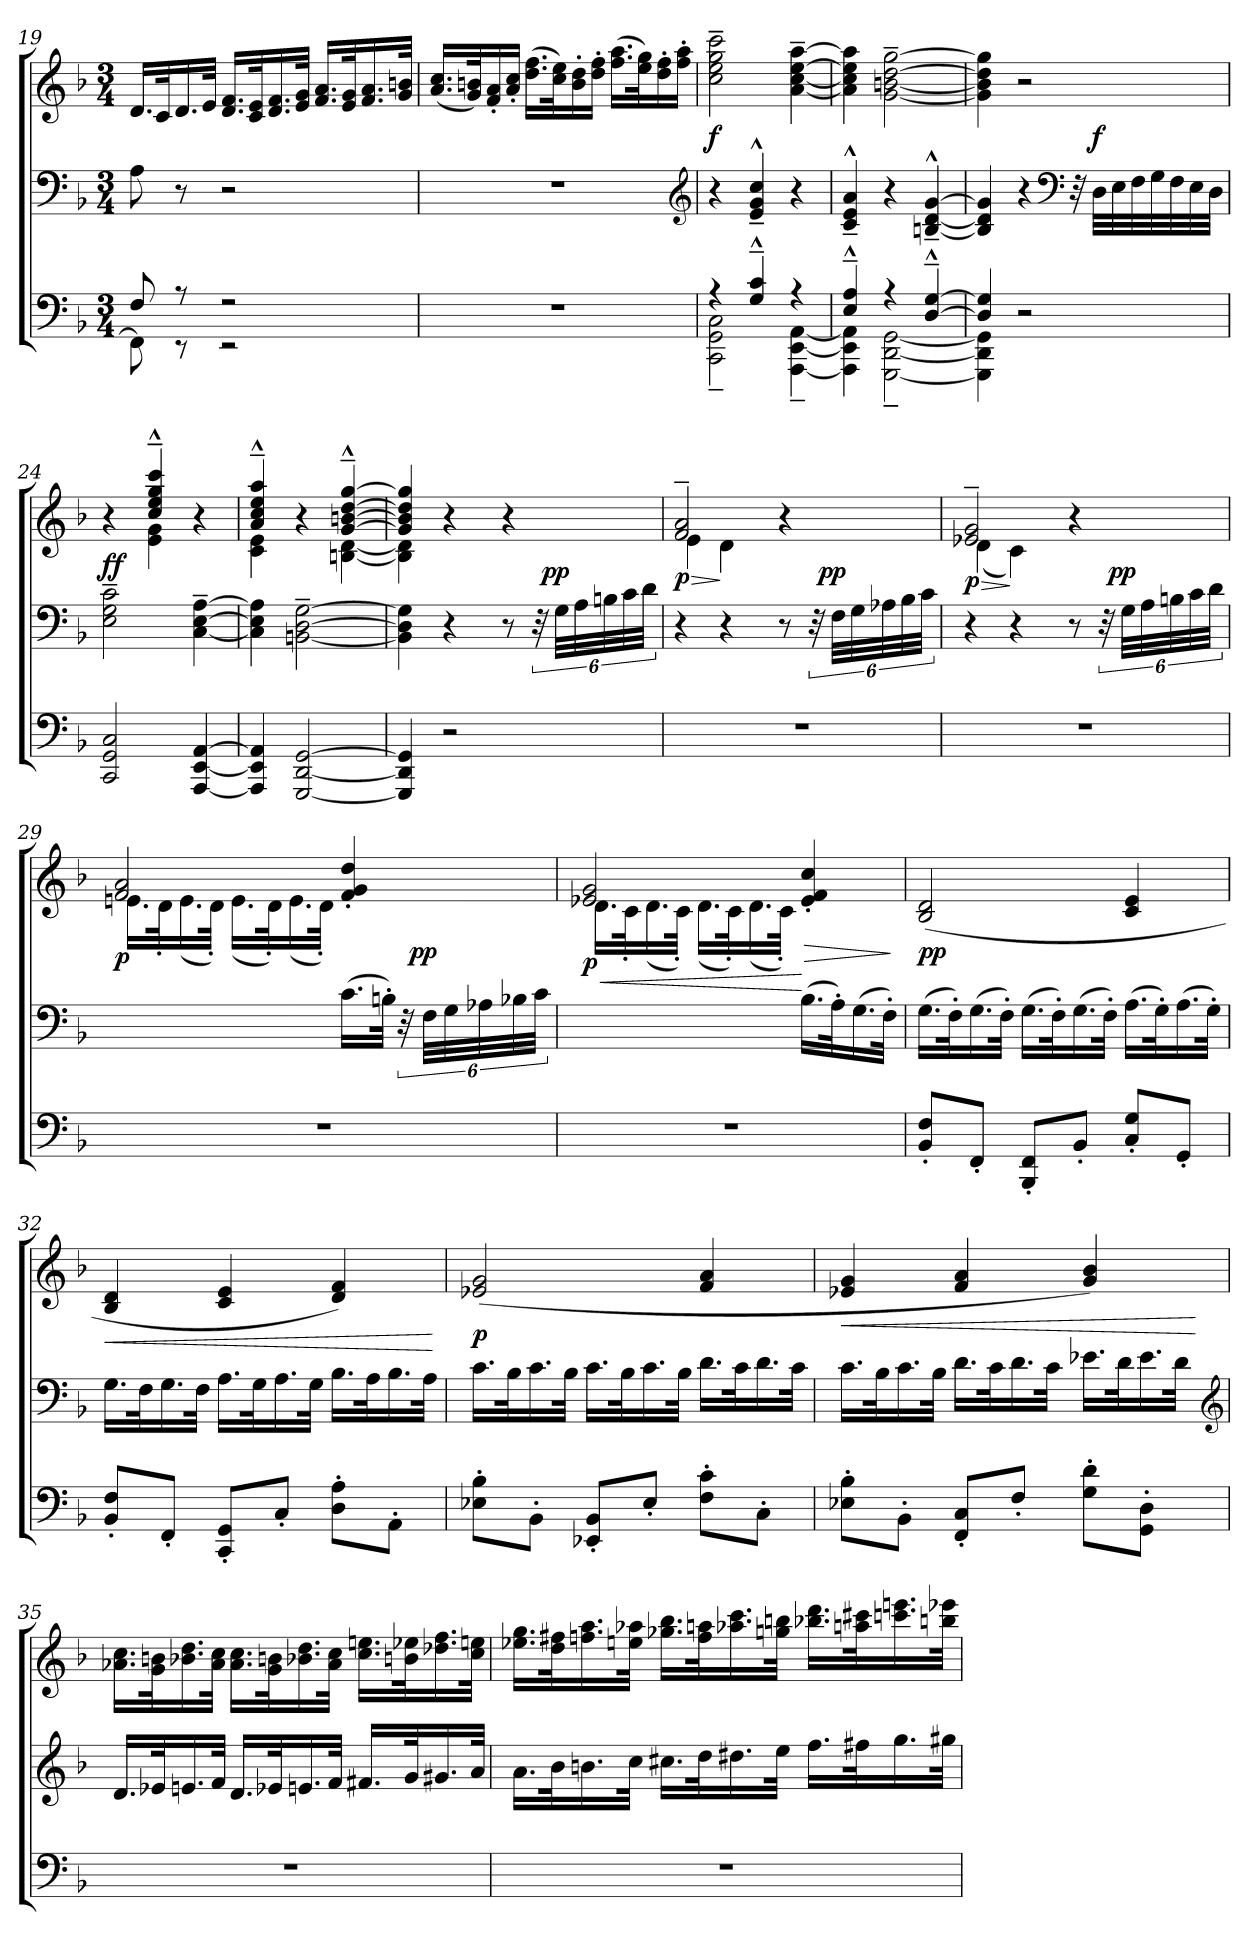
**kern	**kern	**kern	**dynam
*part1	*part1	*part1	*part1
*staff3	*staff2	*staff1	*staff1/2/3
*clefF4	*clefF4	*clefG2	*
*k[b-]	*k[b-]	*k[b-]	*
*M3/4	*M3/4	*M3/4	*
=19	=19	=19	=19
*^	*	*	*
8F	8FF]	8A	16.dLL	.
.	.	.	32cK	.
8r	8r	8r	16.d	.
.	.	.	32eJJk	.
2r	2r	2r	16.d 16.fLL	.
.	.	.	32c 32eK	.
.	.	.	16.d 16.f	.
.	.	.	32e 32gJJk	.
.	.	.	16.f 16.aLL	.
.	.	.	32e 32gK	.
.	.	.	16.f 16.a	.
.	.	.	32g 32bnJJk	.
*v	*v	*	*	*
=20	=20	=20	=20
2.r	2.r	(<16.a 16.ccLL	.
.	.	32g 32bnK)	.
.	.	16f' 16a'	.
.	.	16a' 16cc'JJ	.
.	.	(>16.dd 16.ffLL	.
.	.	32cc 32eeK)	.
.	.	16b' 16dd'	.
.	.	16dd' 16ff'JJ	.
.	.	(>16.ff 16.aaLL	.
.	.	32ee 32ggK)	.
.	.	16dd' 16ff'	.
.	.	16ff' 16aa'JJ	.
*	*clefG2	*	*
=21	=21	=21	=21
*^	*	*	*
4r	2CC~ 2GG~ 2C~	4r	2cc~ 2ee~ 2gg~ 2ccc~	f
4G~^^ 4c~^^	.	4e~^^ 4g~^^ 4cc~^^	.	.
4r	[4AAA~ [4EE~ [4AA~	4r	[4a~ [4cc~ [4ee~ [4aa~	.
=22	=22	=22	=22	=22
4E~^^ 4A~^^	4AAA] 4EE] 4AA]	4c~^^ 4e~^^ 4a~^^	4a] 4cc] 4ee] 4aa]	.
4r	[2GGG~ [2DD~ [2GG~	4r	[2g~ [2bn~ [2dd~ [2gg~	.
[4D~^^ [4G~^^	.	[4Bn~^^ [4d~^^ [4g~^^	.	.
=23	=23	=23	=23	=23
*	*	*	*^	*
4D] 4G]	4GGG] 4DD] 4GG]	4B] 4d] 4g]	4g] 4b] 4dd] 4gg]	2ryy	.
2r	2ryy	4r	2r	.	.
*	*	*clefF4	*	*	*
.	.	32r	.	32ryy	.
.	.	32DLLL	.	8..ryy	f
.	.	32E	.	.	.
.	.	32F	.	.	.
.	.	32G	.	.	.
.	.	32F	.	.	.
.	.	32E	.	.	.
.	.	32DJJJ	.	.	.
*v	*v	*	*	*	*
=24	=24	=24	=24	=24
2CC 2GG 2C	2E~ 2G~ 2c~	4r	4ryy	ff
.	.	4cc~^^ 4ee~^^ 4gg~^^ 4ccc~^^	4e 4g	.
[4AAA [4EE [4AA	[4C~ [4E~ [4A~	4r	4ryy	.
=25	=25	=25	=25	=25
4AAA] 4EE] 4AA]	4C] 4E] 4A]	4a~^^ 4cc~^^ 4ee~^^ 4aa~^^	4c 4e	.
[2GGG [2DD [2GG	[2BBn~ [2D~ [2G~	4r	4ryy	.
.	.	[4g~^^ [4bn~^^ [4dd~^^ [4gg~^^	[4Bn [4d	.
=26	=26	=26	=26	=26
*	*	*	*^	*
4GGG] 4DD] 4GG]	4BB] 4D] 4G]	4g] 4b] 4dd] 4gg]	4B] 4d]	3ryy	.
2r	4r	4r	2ryy	.	.
.	.	.	.	6...ryy	.
.	8r	4r	.	.	.
.	48r	.	.	.	.
.	48GLLL	.	.	12ryy	pp
.	48A	.	.	.	.
.	48Bn	.	.	.	.
.	48c	.	.	.	.
.	48dJJJ	.	.	48ryy	.
=27	=27	=27	=27	=27	=27
2.r	4r	2f~ 2a~	4e	3ryy	> p
.	4r	.	4d	.	]
.	.	.	.	6...ryy	.
.	8r	4r	4ryy	.	.
.	48r	.	.	.	.
.	48FLLL	.	.	12ryy	pp
.	48G	.	.	.	.
.	48A-X	.	.	.	.
.	48B-	.	.	.	.
.	48cJJJ	.	.	48ryy	.
=28	=28	=28	=28	=28	=28
2.r	4r	2e-X~ 2g~	(<4d	3ryy	> p
.	4r	.	4c)	.	]
.	.	.	.	6...ryy	.
.	8r	4r	4ryy	.	.
.	48r	.	.	.	.
.	48GLLL	.	.	12ryy	pp
.	48A	.	.	.	.
.	48Bn	.	.	.	.
.	48c	.	.	.	.
.	48dJJJ	.	.	48ryy	.
=29	=29	=29	=29	=29	=29
2.r	4ryy	(>2f 2a	16.enLL)	3ryy	p
.	.	.	32d'K	.	.
.	.	.	(<16.e	.	.
.	.	.	32d'JJk)	.	.
.	4ryy	.	(<16.eLL	.	.
.	.	.	.	6...ryy	.
.	.	.	32d'K)	.	.
.	.	.	(<16.e	.	.
.	.	.	32d'JJk)	.	.
.	(<16.cLL	4f' 4g' 4dd'	4ryy	.	.
.	32Bn'JJk)	.	.	.	.
.	48r	.	.	.	.
.	48FLLL	.	.	12ryy	pp
.	48G	.	.	.	.
.	48A-X	.	.	.	.
.	48B-X	.	.	.	.
.	48cJJJ	.	.	48ryy	.
*	*	*	*v	*v	*
=30	=30	=30	=30	=30
2.r	2ryy	(>2e-X 2g	16.dLL)	< p
.	.	.	32c'K	.
.	.	.	(<16.d	.
.	.	.	32c'JJk)	.
.	.	.	(<16.dLL	.
.	.	.	32c'K)	.
.	.	.	(<16.d	.
.	.	.	32c'JJk)	.
.	(>16.B-LL	4e-' 4f' 4cc'	4ryy	[ >
.	32A'K)	.	.	.
.	(>16.G	.	.	.
.	32F'JJk)	.	.	.
*	*	*v	*v	*
.	.	.	]
=31	=31	=31	=31
8BB-' 8F'L	(<16.GLL	(>2B- 2d	pp
.	32F'K)	.	.
8FF'J	(<16.G	.	.
.	32F'JJk)	.	.
8BBB-' 8FF'L	(<16.GLL	.	.
.	32F'K)	.	.
8BB-'J	(<16.G	.	.
.	32F'JJk)	.	.
8C' 8G'L	(<16.ALL	4c 4e	.
.	32G'K)	.	.
8GG'J	(<16.A	.	.
.	32G'JJk)	.	.
=32	=32	=32	=32
8BB-' 8F'L	16.GLL	4B- 4d	<
.	32FK	.	.
8FF'J	16.G	.	.
.	32FJJk	.	.
8CC' 8GG'L	16.ALL	4c 4e	.
.	32GK	.	.
8C'J	16.A	.	.
.	32GJJk	.	.
8D' 8A'L	16.B-LL	4d 4f)	.
.	32AK	.	.
8AA'J	16.B-	.	.
.	32AJJk	.	.
.	.	.	[
=33	=33	=33	=33
8E-X' 8B-'L	16.cLL	(>2e-X 2g	p
.	32B-K	.	.
8BB-'J	16.c	.	.
.	32B-JJk	.	.
8EE-X' 8BB-'L	16.cLL	.	.
.	32B-K	.	.
8E-'J	16.c	.	.
.	32B-JJk	.	.
8F' 8c'L	16.dLL	4f 4a	.
.	32cK	.	.
8C'J	16.d	.	.
.	32cJJk	.	.
=34	=34	=34	=34
8E-X' 8B-'L	16.cLL	4e-X 4g	<
.	32B-K	.	.
8BB-'J	16.c	.	.
.	32B-JJk	.	.
8FF' 8C'L	16.dLL	4f 4a	.
.	32cK	.	.
8F'J	16.d	.	.
.	32cJJk	.	.
8G' 8d'L	16.e-XLL	4g 4b-)	.
.	32dK	.	.
8GG' 8D'J	16.e-	.	.
.	32dJJk	.	.
*	*clefG2	*	*
.	.	.	[
=35	=35	=35	=35
2.r	16.dLL	16.a-X 16.ccLL	.
.	32e-XK	32g 32bnK	.
.	16.en	16.b-X 16.dd	.
.	32fJJk	32a- 32ccJJk	.
.	16.dLL	16.a- 16.ccLL	.
.	32e-XK	32g 32bnK	.
.	16.en	16.b-X 16.dd	.
.	32fJJk	32a- 32ccJJk	.
.	16.f#XLL	16.cc 16.eenLL	.
.	32gK	32bn 32ee-XK	.
.	16.g#X	16.dd-X 16.ff	.
.	32aJJk	32cc 32eenJJk	.
=36	=36	=36	=36
2.r	16.aLL	16.ee-X 16.ggLL	.
.	32b-K	32dd 32ff#XK	.
.	16.bn	16.ffn 16.aa	.
.	32ccJJk	32een 32aa-XJJk	.
.	16.cc#XLL	16.gg-X 16.bb-LL	.
.	32ddK	32ff 32aanK	.
.	16.dd#X	16.aa-X 16.ccc	.
.	32eeJJk	32ggn 32bbnJJk	.
.	16.ffLL	16.bb-X 16.dddLL	.
.	32ff#XK	32aan 32ccc#XK	.
.	16.gg	16.cccn 16.eeen	.
.	32gg#XJJk	32bbn 32eee-XJJk	.
=	=	=	=
*-	*-	*-	*-
